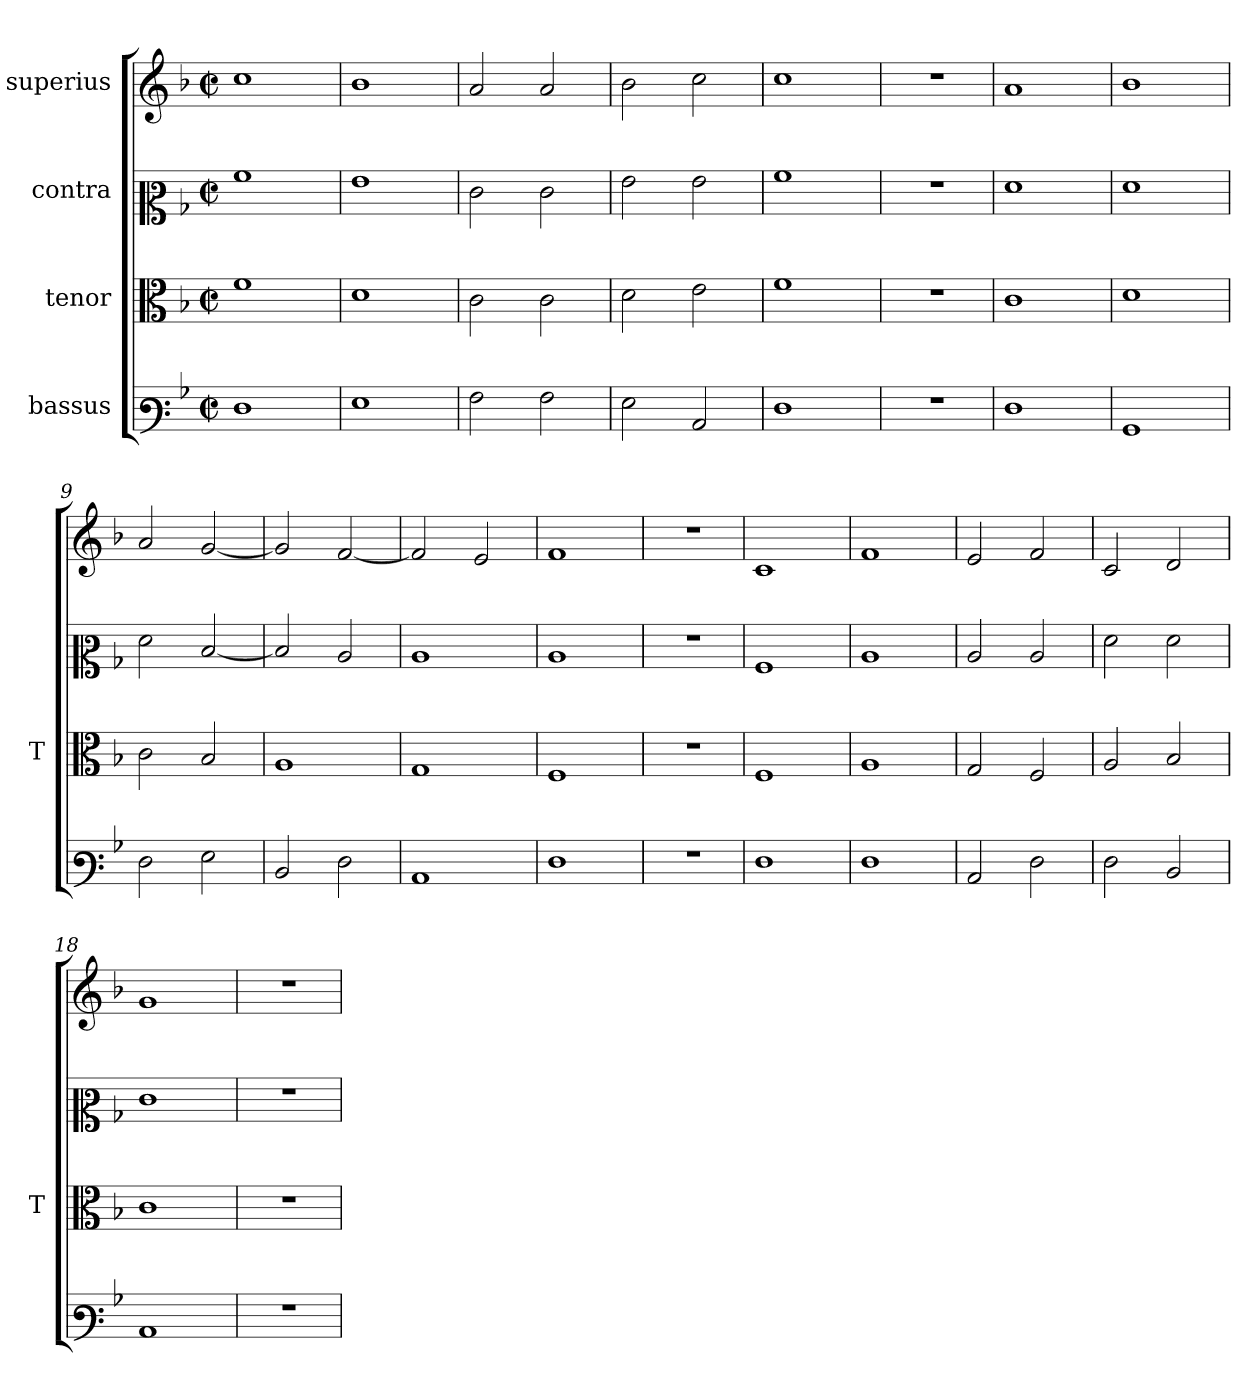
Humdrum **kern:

**kern	**kern	**kern	**kern
*part4	*part3	*part2	*part1
*staff4	*staff3	*staff2	*staff1
*I"bassus	*I"tenor	*I"contra	*I"superius
*	*I'T	*	*
*clefF3	*clefC3	*clefC2	*clefG2
*k[b-]	*k[b-]	*k[b-]	*k[b-]
*M2/2	*M2/2	*M2/2	*M2/2
*met(c|)	*met(c|)	*met(c|)	*met(c|)
=1	=1	=1	=1
1F	1f	1a	1cc
=2	=2	=2	=2
1G	1d	1g	1b-
=3	=3	=3	=3
2A	2c	2e	2a
2A	2c	2e	2a
=4	=4	=4	=4
2G	2d	2g	2b-
2C	2e	2g	2cc
=5	=5	=5	=5
1F	1f	1a	1cc
=6	=6	=6	=6
1r	1r	1r	1r
=7	=7	=7	=7
1F	1c	1f	1a
=8	=8	=8	=8
1BB-	1d	1f	1b-
=9	=9	=9	=9
2F	2c	2f	2a
2G	2B-	[2d	[2g
=10	=10	=10	=10
2D	1A	2d]	2g]
2F	.	2c	[2f
=11	=11	=11	=11
1C	1G	1c	2f]
.	.	.	2e
=12	=12	=12	=12
1F	1F	1c	1f
=13	=13	=13	=13
1r	1r	1r	1r
=14	=14	=14	=14
1F	1F	1A	1c
=15	=15	=15	=15
1F	1A	1c	1f
=16	=16	=16	=16
2C	2G	2c	2e
2F	2F	2c	2f
=17	=17	=17	=17
2F	2A	2f	2c
2D	2B-	2f	2d
=18	=18	=18	=18
1C	1c	1e	1g
=19	=19	=19	=19
1r	1r	1r	1r
=	=	=	=
*-	*-	*-	*-
